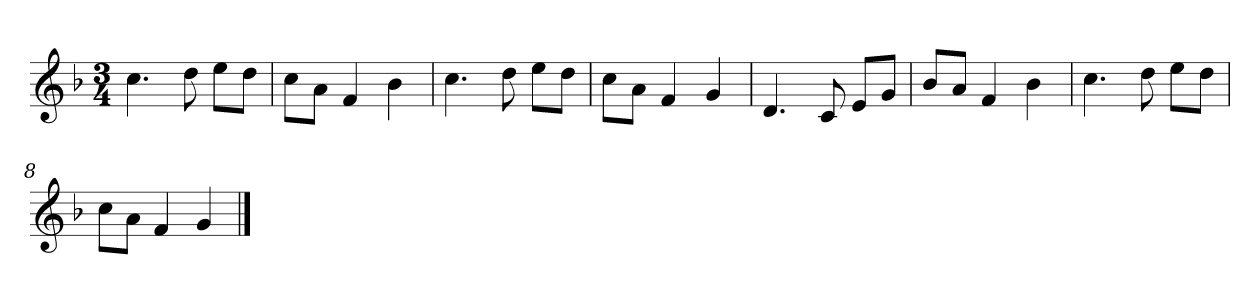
**kern
*part1
*staff1
*clefG2
*k[b-]
*F:
*M3/4
=
4.cc
8dd
8ee\L
8dd\J
=2
8cc\L
8a\J
4f
4b-
=3
4.cc
8dd
8ee\L
8dd\J
=4
8cc\L
8a\J
4f
4g
=5y
4.d
8c
8e/L
8g/J
=6
8b-/L
8a/J
4f
4b-
=7
4.cc
8dd
8ee\L
8dd\J
=8
8cc\L
8a\J
4f
4g
==
*-
